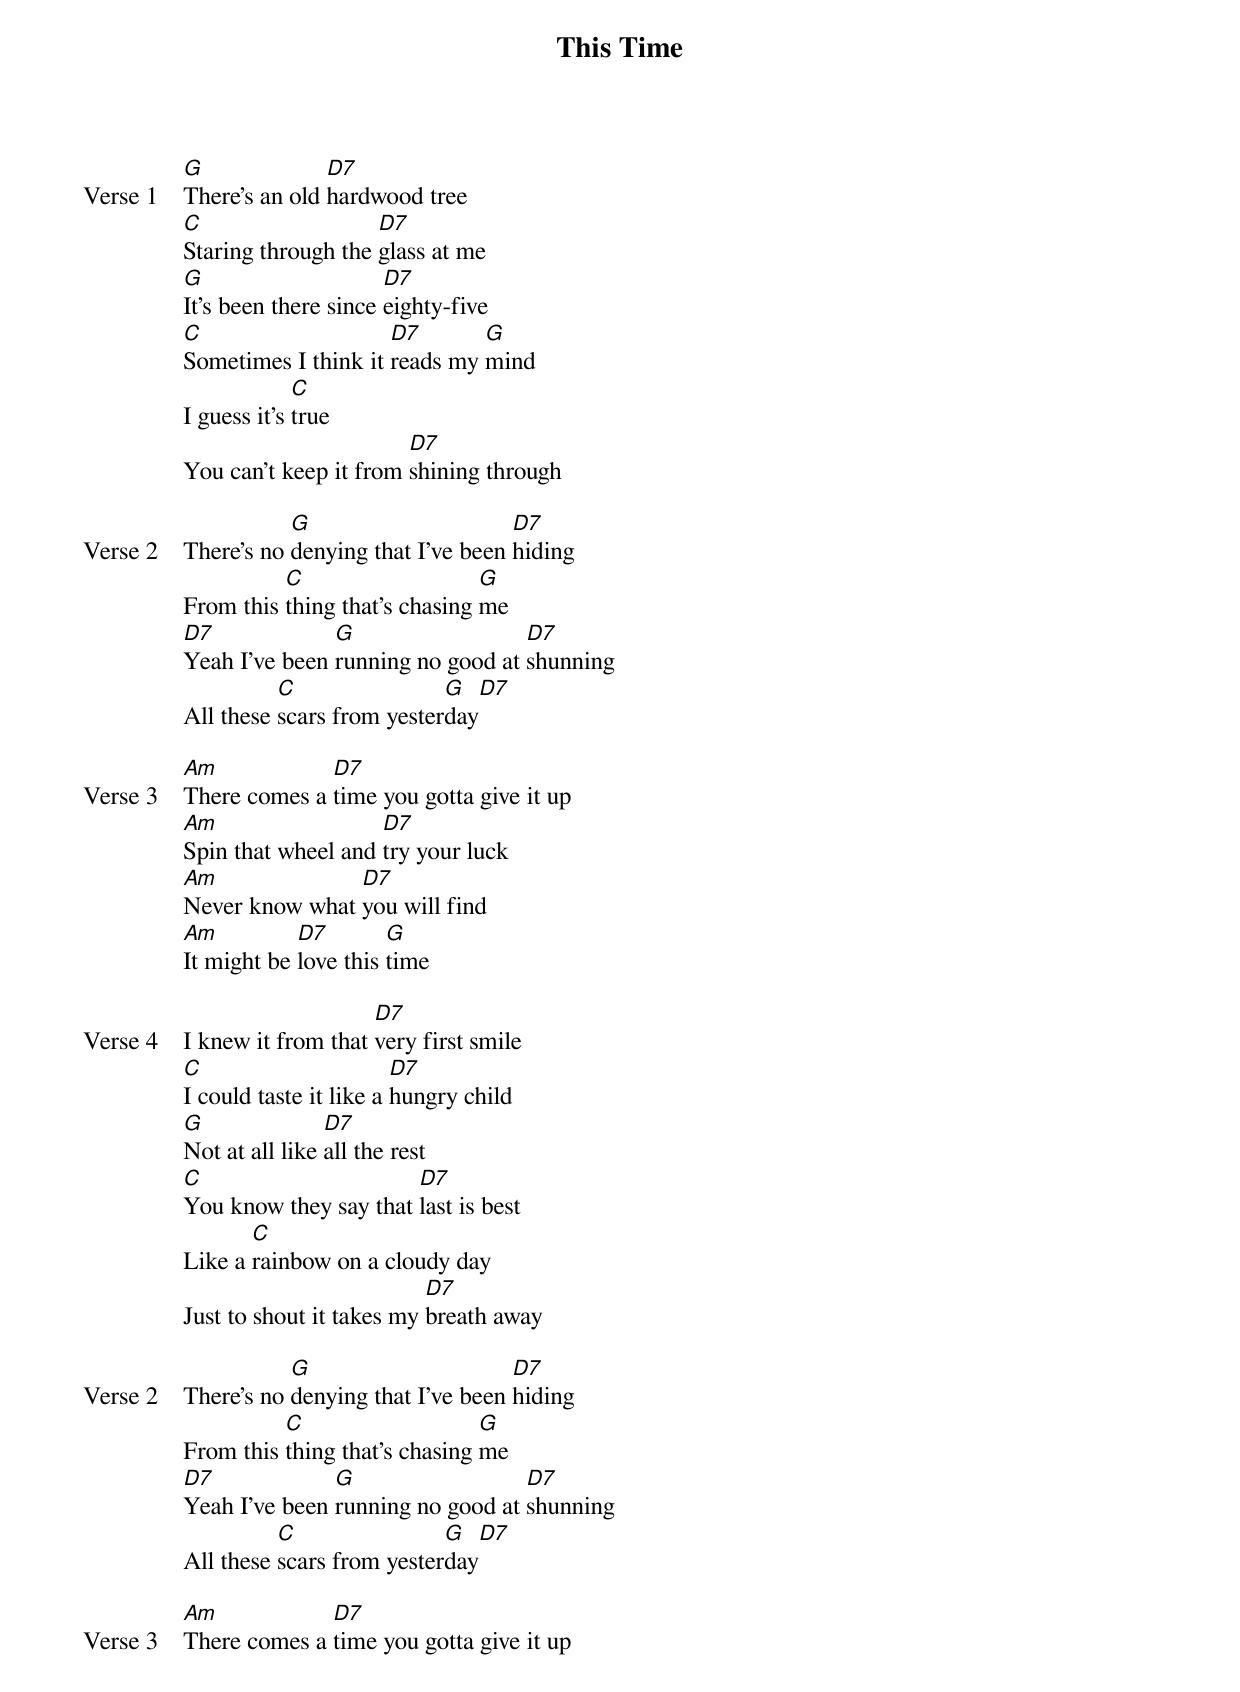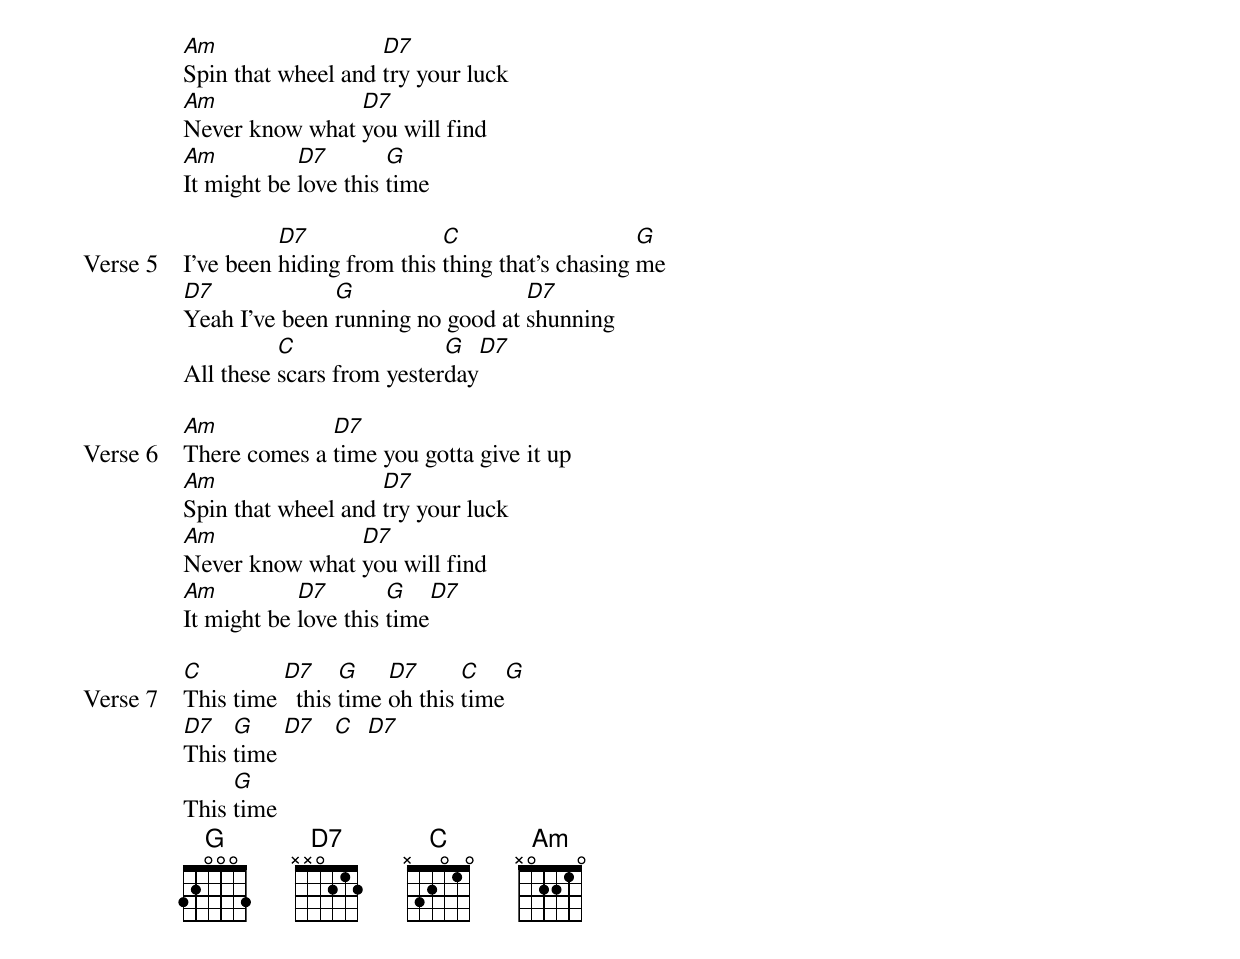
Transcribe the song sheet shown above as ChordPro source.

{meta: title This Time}
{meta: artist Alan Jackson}

{start_of_verse: Verse 1}
[G]There’s an old [D7]hardwood tree
[C]Staring through the [D7]glass at me
[G]It's been there since [D7]eighty-five
[C]Sometimes I think it [D7]reads my [G]mind
I guess it's [C]true
You can't keep it from [D7]shining through
{end_of_verse}

{start_of_verse: Verse 2}
There's no [G]denying that I've been [D7]hiding
From this [C]thing that's chasing [G]me
[D7]Yeah I've been [G]running no good at [D7]shunning
All these [C]scars from yester[G]day[D7]
{end_of_verse}

{start_of_verse: Verse 3}
[Am]There comes a [D7]time you gotta give it up
[Am]Spin that wheel and [D7]try your luck
[Am]Never know what [D7]you will find
[Am]It might be [D7]love this [G]time
{end_of_verse}

{start_of_verse: Verse 4}
I knew it from that [D7]very first smile
[C]I could taste it like a [D7]hungry child
[G]Not at all like [D7]all the rest
[C]You know they say that [D7]last is best
Like a [C]rainbow on a cloudy day
Just to shout it takes my [D7]breath away
{end_of_verse}

{start_of_verse: Verse 2}
There's no [G]denying that I've been [D7]hiding
From this [C]thing that's chasing [G]me
[D7]Yeah I've been [G]running no good at [D7]shunning
All these [C]scars from yester[G]day[D7]
{end_of_verse}

{start_of_verse: Verse 3}
[Am]There comes a [D7]time you gotta give it up
[Am]Spin that wheel and [D7]try your luck
[Am]Never know what [D7]you will find
[Am]It might be [D7]love this [G]time
{end_of_verse}

{start_of_verse: Verse 5}
I've been [D7]hiding from this [C]thing that's chasing [G]me
[D7]Yeah I've been [G]running no good at [D7]shunning
All these [C]scars from yester[G]day[D7]
{end_of_verse}

{start_of_verse: Verse 6}
[Am]There comes a [D7]time you gotta give it up
[Am]Spin that wheel and [D7]try your luck
[Am]Never know what [D7]you will find
[Am]It might be [D7]love this [G]time[D7]
{end_of_verse}

{start_of_verse: Verse 7}
[C]This time [D7]  this [G]time [D7]oh this [C]time[G]
[D7]This [G]time [D7]   [C]  [D7]
This [G]time
{end_of_verse}
